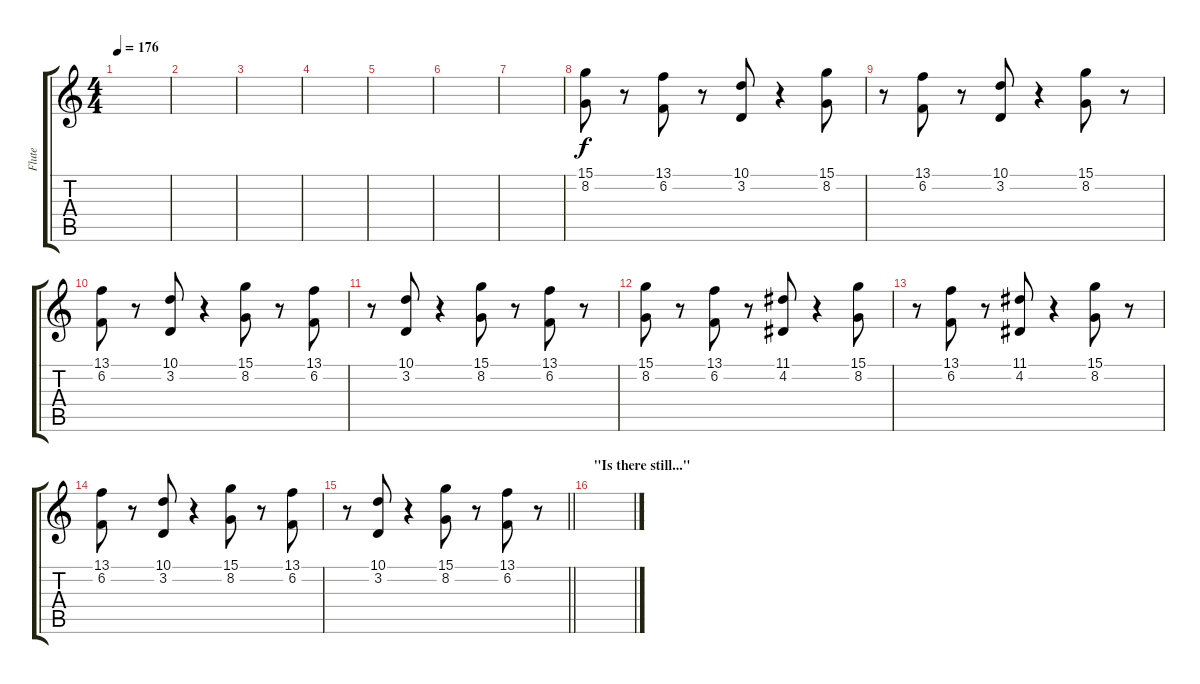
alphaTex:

\track ("Flute" "Flute") {instrument flute}
\staff {score tabs}
\tuning (E4 B3 G3 D3 A2 E2) {hide}
\ts (4 4)
\tempo 176
\clef g2
\ks c
|
|
|
|
|
|
|
(15.1 8.2).8 r.8 (13.1 6.2).8 r.8 (10.1 3.2).8 r.4 (15.1 8.2).8 |
r.8 (13.1 6.2).8 r.8 (10.1 3.2).8 r.4 (15.1 8.2).8 r.8 |
(13.1 6.2).8 r.8 (10.1 3.2).8 r.4 (15.1 8.2).8 r.8 (13.1 6.2).8 |
r.8 (10.1 3.2).8 r.4 (15.1 8.2).8 r.8 (13.1 6.2).8 r.8 |
(15.1 8.2).8 r.8 (13.1 6.2).8 r.8 (11.1 4.2).8 r.4 (15.1 8.2).8 |
r.8 (13.1 6.2).8 r.8 (11.1 4.2).8 r.4 (15.1 8.2).8 r.8 |
(13.1 6.2).8 r.8 (10.1 3.2).8 r.4 (15.1 8.2).8 r.8 (13.1 6.2).8 |
\barLineRight lightlight
r.8 (10.1 3.2).8 r.4 (15.1 8.2).8 r.8 (13.1 6.2).8 r.8 |
\section ("" "\"Is there still...\"")
